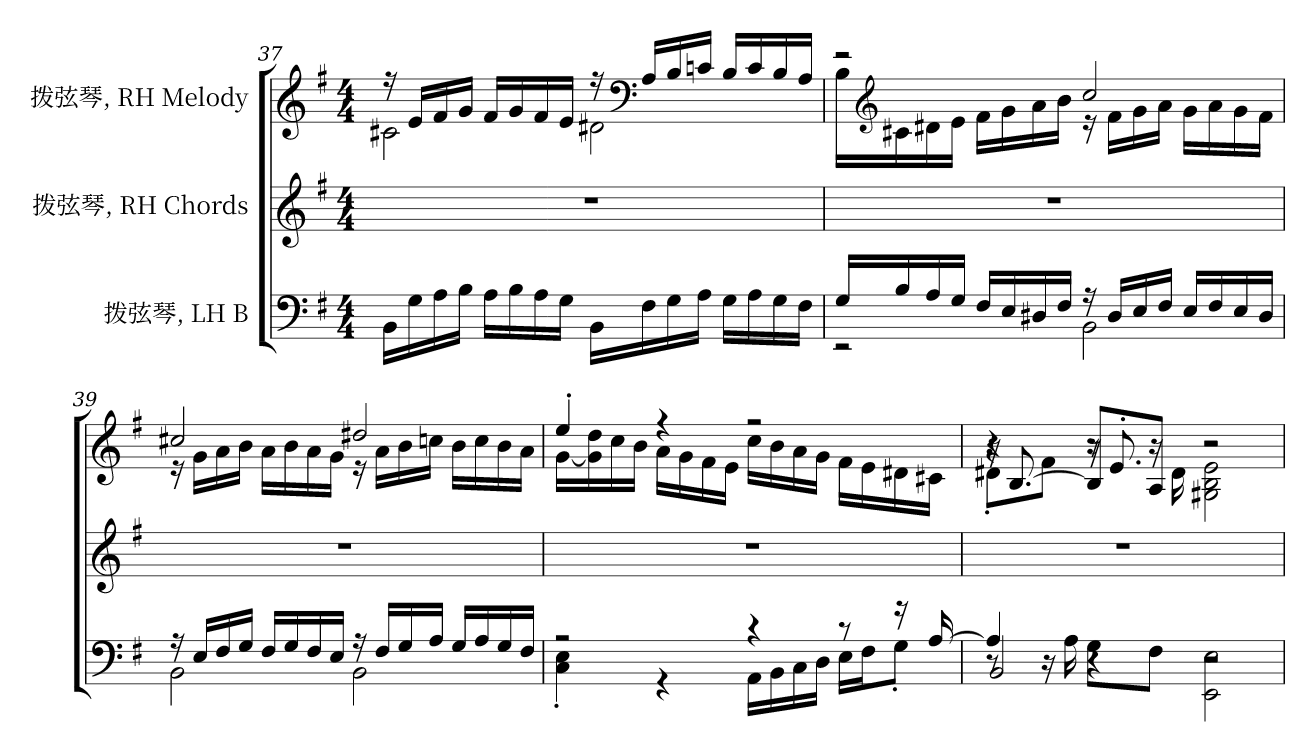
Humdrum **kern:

**kern	**kern	**kern
*part3	*part2	*part1
*staff3	*staff2	*staff1
*I"拨弦琴, LH B	*I"拨弦琴, RH Chords	*I"拨弦琴, RH Melody
!!LO:LB:g=z
*clefF4	*clefG2	*clefG2
*k[f#]	*k[f#]	*k[f#]
*M4/4	*M4/4	*M4/4
=37	=37	=37
*	*	*^
16BB\LL	1r	16r	2c#X\
16G\	.	16e/LL	.
16A\	.	16f#/	.
16B\JJ	.	16g/JJ	.
16A\LL	.	16f#/LL	.
16B\	.	16g/	.
16A\	.	16f#/	.
16G\JJ	.	16e/JJ	.
16BB\LL	.	16r	2d#X\
*	*	*clefF4	*
16F#\	.	16A/LL	.
16G\	.	16B/	.
16A\JJ	.	16cn/JJ	.
16G\LL	.	16B/LL	.
16A\	.	16c/	.
16G\	.	16B/	.
16F#\JJ	.	16A/JJ	.
=38	=38	=38	=38
*^	*	*	*
16G/LL	2r	1r	2r	16B\LL
*	*	*	*clefG2	*
16B/	.	.	.	16c#X\
16A/	.	.	.	16d#X\
16G/JJ	.	.	.	16e\JJ
16F#/LL	.	.	.	16f#\LL
16E/	.	.	.	16g\
16D#X/	.	.	.	16a\
16F#/JJ	.	.	.	16b\JJ
16r	2BB\	.	2cc/	16r
16D#/LL	.	.	.	16f#\LL
16E/	.	.	.	16g\
16F#/JJ	.	.	.	16a\JJ
16E/LL	.	.	.	16g\LL
16F#/	.	.	.	16a\
16E/	.	.	.	16g\
16D#/JJ	.	.	.	16f#\JJ
!!LO:LB:g=z	!!
=39	=39	=39	=39	=39
16r	2BB\	1r	2cc#X/	16r
16E/LL	.	.	.	16g\LL
16F#/	.	.	.	16a\
16G/JJ	.	.	.	16b\JJ
16F#/LL	.	.	.	16a\LL
16G/	.	.	.	16b\
16F#/	.	.	.	16a\
16E/JJ	.	.	.	16g\JJ
16r	2BB\	.	2dd#X/	16r
16F#/LL	.	.	.	16a\LL
16G/	.	.	.	16b\
16A/JJ	.	.	.	16ccn\JJ
16G/LL	.	.	.	16b\LL
16A/	.	.	.	16cc\
16G/	.	.	.	16b\
16F#/JJ	.	.	.	16a\JJ
=40	=40	=40	=40	=40
2r	4C\' 4E\'	1r	4ee'/	[16g\LL
.	.	.	.	16g\] 16dd\
.	.	.	.	16cc\
.	.	.	.	16b\JJ
.	4r	.	4r	16a\LL
.	.	.	.	16g\
.	.	.	.	16f#\
.	.	.	.	16e\JJ
*	*	*	*MM104	*
4r	16AA\LL	.	2r	16cc\LL
.	16BB\	.	.	16b\
*	*	*	*MM102	*
.	16C\	.	.	16a\
.	16D\JJ	.	.	16g\JJ
*	*	*	*MM98	*
8r	16E\LL	.	.	16f#\LL
.	16F#\J	.	.	16e\
*	*	*	*MM96	*
16r	8G'\J	.	.	16d#X\
[16A/	.	.	.	16c#X\JJ
*v	*v	*	*v	*v
!!LO:LB:g=z
=41	=41	=41
*	*	*MM89
*^	*	*^
*	*^	*	*	*^
4A/]	8r	2BB/	1r	4r	8d#X'\L	16r
.	.	.	.	.	.	[8.B/
*	*	*	*	*MM83	*	*
.	16r	.	.	.	8f#\J	.
.	16A\	.	.	.	.	.
*	*	*	*	*MM72	*	*
4r	8G\L	.	.	16r	8r	8B/L]
.	.	.	.	8.e'/	.	.
*	*	*	*	*MM56	*	*
.	8F#\J	.	.	.	16r	8A/J
.	.	.	.	.	16d#\	.
*	*	*	*	*MM38	*	*
2r	2EE\ 2E\	2r	.	2r	2G#X\ 2B\ 2e\	2r
*v	*v	*v	*	*v	*v	*v
=	=	=
*-	*-	*-
